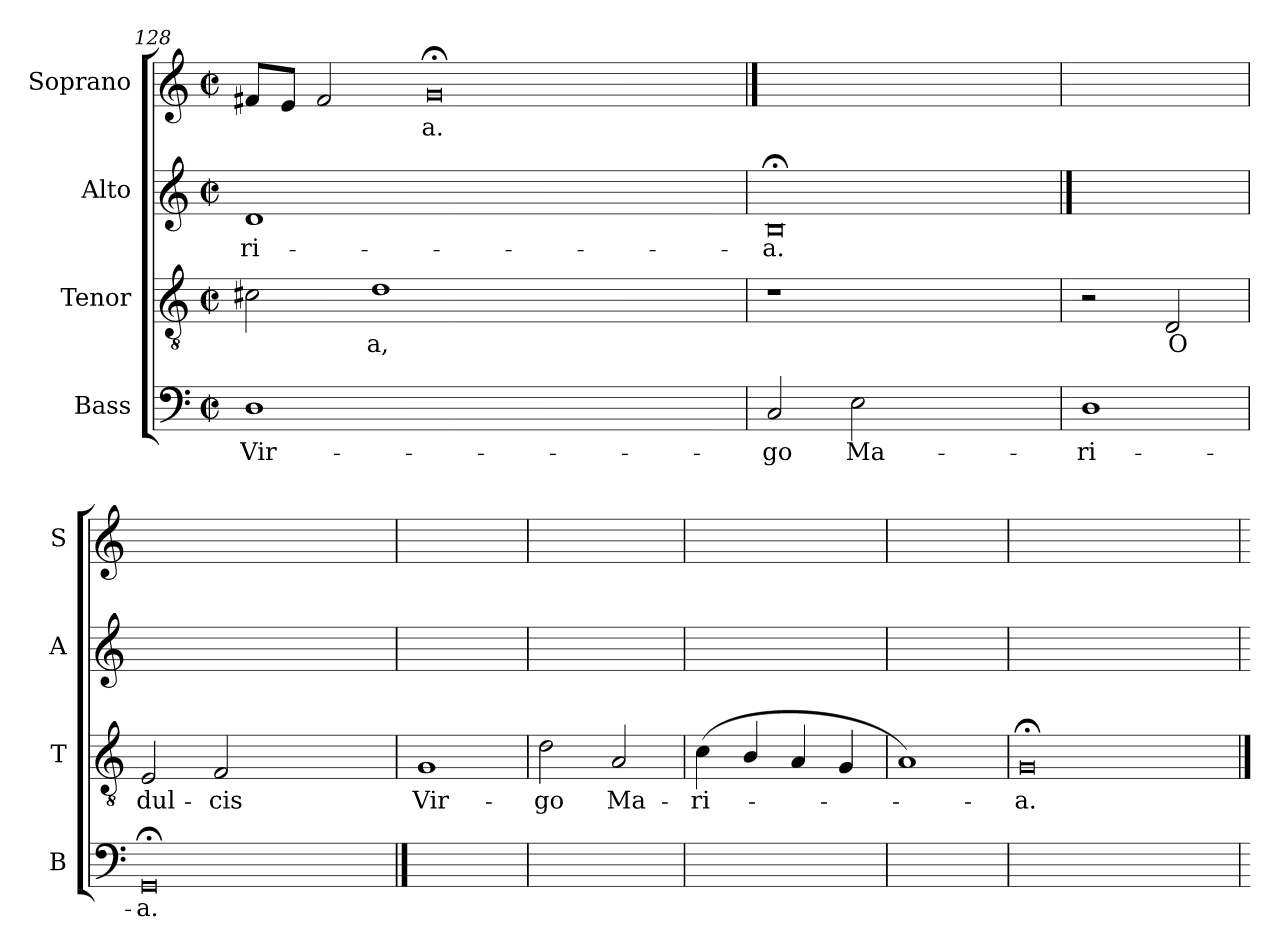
**kern	**text	**kern	**text	**kern	**text	**kern	**text
*part4	*part4	*part3	*part3	*part2	*part2	*part1	*part1
*staff4	*staff4	*staff3	*staff3	*staff2	*staff2	*staff1	*staff1
*I"Bass	*	*I"Tenor	*	*I"Alto	*	*I"Soprano	*
*I'B	*	*I'T	*	*I'A	*	*I'S	*
*clefF4	*	*clefGv2	*	*clefG2	*	*clefG2	*
*k[]	*	*k[]	*	*k[]	*	*k[]	*
*C:	*	*C:	*	*C:	*	*C:	*
*M2/2	*	*M2/2	*	*M2/2	*	*M2/2	*
*met(c|)	*	*met(c|)	*	*met(c|)	*	*met(c|)	*
=128	=128	=128	=128	=128	=128	=128	=128
!	!LO:LY:b	!	!	!	!LO:LY:b	!	!
1D	Vir-	2c#X	.	1d	-ri-	8f#XL	.
.	.	.	.	.	.	8eJ	.
.	.	.	.	.	.	2f#	.
!	!	!	!LO:LY:b	!	!	!	!
.	.	1d	a,	.	.	.	.
!	!	!	!	!	!	!	!LO:LY:b
.	.	.	.	.	.	0g;<	a.
1..ryy	.	.	.	1..ryy	.	.	.
.	.	1ryy	.	.	.	.	.
.	.	4ryy	.	.	.	.	.
=	==	=	==	=	==	==	==
!	!LO:LY:b	!	!	!	!LO:LY:b	!	!
2C	-go	1r	.	0B;<	-a.	1ryy	.
!	!LO:LY:b	!	!	!	!	!	!
2E	Ma-	.	.	.	.	.	.
1ryy	.	1ryy	.	.	.	1ryy	.
=	=	=	=	==	=	=	=
!	!LO:LY:b	!	!	!	!	!	!
1D	-ri-	2r	.	1ryy	.	1ryy	.
!	!	!	!LO:LY:b	!	!	!	!
.	.	2D	O	.	.	.	.
=	=	=	=	=	=	=	=
!	!LO:LY:b	!	!LO:LY:b	!	!	!	!
0GG;<	-a.	2E	dul-	1ryy	.	1ryy	.
!	!	!	!LO:LY:b	!	!	!	!
.	.	2F	-cis	.	.	.	.
.	.	1ryy	.	1ryy	.	1ryy	.
==	=	=	=	=	=	=	=
!	!	!	!LO:LY:b	!	!	!	!
1ryy	.	1G	Vir-	1ryy	.	1ryy	.
=	=	=	=	=	=	=	=
!	!	!	!LO:LY:b	!	!	!	!
1ryy	.	2d	-go	1ryy	.	1ryy	.
!	!	!	!LO:LY:b	!	!	!	!
.	.	2A	Ma-	.	.	.	.
=	=	=	=	=	=	=	=
!	!	!	!LO:LY:b	!	!	!	!
1ryy	.	(<4c	-ri-	1ryy	.	1ryy	.
.	.	4B/	.	.	.	.	.
.	.	4A	.	.	.	.	.
.	.	4G	.	.	.	.	.
=	=	=	=	=	=	=	=
1ryy	.	1A)	.	1ryy	.	1ryy	.
=	=	=	=	=	=	=	=
!	!	!	!LO:LY:b	!	!	!	!
1ryy	.	0G;<	a.	1ryy	.	1ryy	.
1ryy	.	.	.	1ryy	.	1ryy	.
=	=	==	=	=	=	=	=
*-	*-	*-	*-	*-	*-	*-	*-
